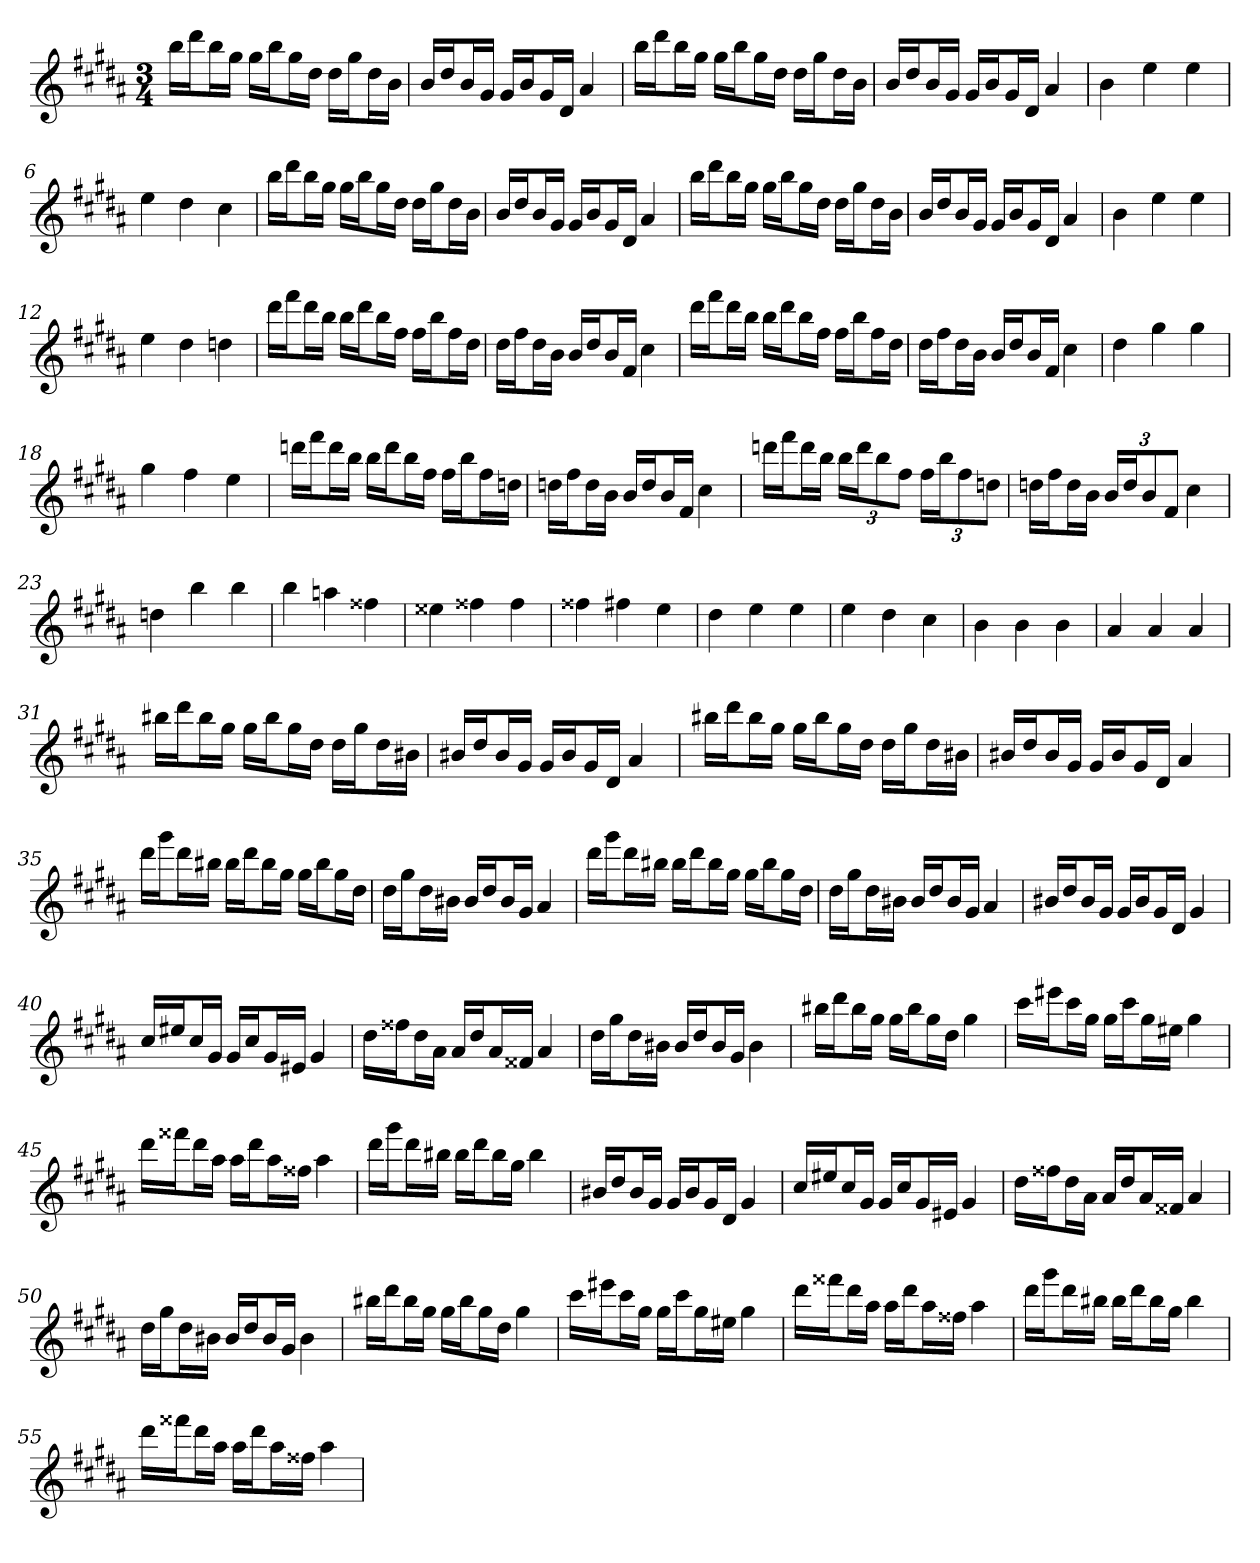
**kern
*part1
*staff1
*clefG2
*k[f#c#g#d#a#]
*B:
*M3/4
=1
16bb\LL
16ddd#\J
16bb\L
16gg#\JJ
16gg#\LL
16bb\J
16gg#\L
16dd#\JJ
16dd#\LL
16gg#\J
16dd#\L
16b\JJ
=2
16b/LL
16dd#/J
16b/L
16g#/JJ
16g#/LL
16b/J
16g#/L
16d#/JJ
4a#
=3
16bb\LL
16ddd#\J
16bb\L
16gg#\JJ
16gg#\LL
16bb\J
16gg#\L
16dd#\JJ
16dd#\LL
16gg#\J
16dd#\L
16b\JJ
=4
16b/LL
16dd#/J
16b/L
16g#/JJ
16g#/LL
16b/J
16g#/L
16d#/JJ
4a#
=5
4b
4ee
4ee
=6
4ee
4dd#
4cc#
=7
16bb\LL
16ddd#\J
16bb\L
16gg#\JJ
16gg#\LL
16bb\J
16gg#\L
16dd#\JJ
16dd#\LL
16gg#\J
16dd#\L
16b\JJ
=8
16b/LL
16dd#/J
16b/L
16g#/JJ
16g#/LL
16b/J
16g#/L
16d#/JJ
4a#
=9
16bb\LL
16ddd#\J
16bb\L
16gg#\JJ
16gg#\LL
16bb\J
16gg#\L
16dd#\JJ
16dd#\LL
16gg#\J
16dd#\L
16b\JJ
=10
16b/LL
16dd#/J
16b/L
16g#/JJ
16g#/LL
16b/J
16g#/L
16d#/JJ
4a#
=11
4b
4ee
4ee
=12
4ee
4dd#
4ddn
=13
16ddd#\LL
16fff#\J
16ddd#\L
16bb\JJ
16bb\LL
16ddd#\J
16bb\L
16ff#\JJ
16ff#\LL
16bb\J
16ff#\L
16dd#\JJ
=14
16dd#\LL
16ff#\J
16dd#\L
16b\JJ
16b/LL
16dd#/J
16b/L
16f#/JJ
4cc#
=15
16ddd#\LL
16fff#\J
16ddd#\L
16bb\JJ
16bb\LL
16ddd#\J
16bb\L
16ff#\JJ
16ff#\LL
16bb\J
16ff#\L
16dd#\JJ
=16
16dd#\LL
16ff#\J
16dd#\L
16b\JJ
16b/LL
16dd#/J
16b/L
16f#/JJ
4cc#
=17
4dd#
4gg#
4gg#
=18
4gg#
4ff#
4ee
=19
16dddn\LL
16fff#\J
16ddd\L
16bb\JJ
16bb\LL
16ddd\J
16bb\L
16ff#\JJ
16ff#\LL
16bb\J
16ff#\L
16ddn\JJ
=20
16ddn\LL
16ff#\J
16dd\L
16b\JJ
16b/LL
16dd/J
16b/L
16f#/JJ
4cc#
=21
16dddn\LL
16fff#\J
16ddd\L
16bb\JJ
24bb\LL
24ddd\J
12bb\
12ff#\J
24ff#\LL
24bb\J
12ff#\
12ddn\J
=22
16ddn\LL
16ff#\J
16dd\L
16b\JJ
24b/LL
24dd/J
12b/
12f#/J
4cc#
=23
4ddn
4bb
4bb
=24
4bb
4aan
4ff##X
=25
4ee##X
4ff##X
4ff##
=26
4ff##X
4ff#X
4ee
=27
4dd#
4ee
4ee
=28
4ee
4dd#
4cc#
=29
4b
4b
4b
=30
4a#
4a#
4a#
=31
16bb#X\LL
16ddd#\J
16bb#\L
16gg#\JJ
16gg#\LL
16bb#\J
16gg#\L
16dd#\JJ
16dd#\LL
16gg#\J
16dd#\L
16b#X\JJ
=32
16b#X/LL
16dd#/J
16b#/L
16g#/JJ
16g#/LL
16b#/J
16g#/L
16d#/JJ
4a#
=33
16bb#X\LL
16ddd#\J
16bb#\L
16gg#\JJ
16gg#\LL
16bb#\J
16gg#\L
16dd#\JJ
16dd#\LL
16gg#\J
16dd#\L
16b#X\JJ
=34
16b#X/LL
16dd#/J
16b#/L
16g#/JJ
16g#/LL
16b#/J
16g#/L
16d#/JJ
4a#
=35
16ddd#\LL
16ggg#\J
16ddd#\L
16bb#X\JJ
16bb#\LL
16ddd#\J
16bb#\L
16gg#\JJ
16gg#\LL
16bb#\J
16gg#\L
16dd#\JJ
=36
16dd#\LL
16gg#\J
16dd#\L
16b#X\JJ
16b#/LL
16dd#/J
16b#/L
16g#/JJ
4a#
=37
16ddd#\LL
16ggg#\J
16ddd#\L
16bb#X\JJ
16bb#\LL
16ddd#\J
16bb#\L
16gg#\JJ
16gg#\LL
16bb#\J
16gg#\L
16dd#\JJ
=38
16dd#\LL
16gg#\J
16dd#\L
16b#X\JJ
16b#/LL
16dd#/J
16b#/L
16g#/JJ
4a#
=39
16b#X/LL
16dd#/J
16b#/L
16g#/JJ
16g#/LL
16b#/J
16g#/L
16d#/JJ
4g#
=40
16cc#/LL
16ee#X/J
16cc#/L
16g#/JJ
16g#/LL
16cc#/J
16g#/L
16e#X/JJ
4g#
=41
16dd#\LL
16ff##X\J
16dd#\L
16a#\JJ
16a#/LL
16dd#/J
16a#/L
16f##X/JJ
4a#
=42
16dd#\LL
16gg#\J
16dd#\L
16b#X\JJ
16b#/LL
16dd#/J
16b#/L
16g#/JJ
4b#
=43
16bb#X\LL
16ddd#\J
16bb#\L
16gg#\JJ
16gg#\LL
16bb#\J
16gg#\L
16dd#\JJ
4gg#
=44
16ccc#\LL
16eee#X\J
16ccc#\L
16gg#\JJ
16gg#\LL
16ccc#\J
16gg#\L
16ee#X\JJ
4gg#
=45
16ddd#\LL
16fff##X\J
16ddd#\L
16aa#\JJ
16aa#\LL
16ddd#\J
16aa#\L
16ff##X\JJ
4aa#
=46
16ddd#\LL
16ggg#\J
16ddd#\L
16bb#X\JJ
16bb#\LL
16ddd#\J
16bb#\L
16gg#\JJ
4bb#
=47
16b#X/LL
16dd#/J
16b#/L
16g#/JJ
16g#/LL
16b#/J
16g#/L
16d#/JJ
4g#
=48
16cc#/LL
16ee#X/J
16cc#/L
16g#/JJ
16g#/LL
16cc#/J
16g#/L
16e#X/JJ
4g#
=49
16dd#\LL
16ff##X\J
16dd#\L
16a#\JJ
16a#/LL
16dd#/J
16a#/L
16f##X/JJ
4a#
=50
16dd#\LL
16gg#\J
16dd#\L
16b#X\JJ
16b#/LL
16dd#/J
16b#/L
16g#/JJ
4b#
=51
16bb#X\LL
16ddd#\J
16bb#\L
16gg#\JJ
16gg#\LL
16bb#\J
16gg#\L
16dd#\JJ
4gg#
=52
16ccc#\LL
16eee#X\J
16ccc#\L
16gg#\JJ
16gg#\LL
16ccc#\J
16gg#\L
16ee#X\JJ
4gg#
=53
16ddd#\LL
16fff##X\J
16ddd#\L
16aa#\JJ
16aa#\LL
16ddd#\J
16aa#\L
16ff##X\JJ
4aa#
=54
16ddd#\LL
16ggg#\J
16ddd#\L
16bb#X\JJ
16bb#\LL
16ddd#\J
16bb#\L
16gg#\JJ
4bb#
=55
16ddd#\LL
16fff##X\J
16ddd#\L
16aa#\JJ
16aa#\LL
16ddd#\J
16aa#\L
16ff##X\JJ
4aa#
=
*-
